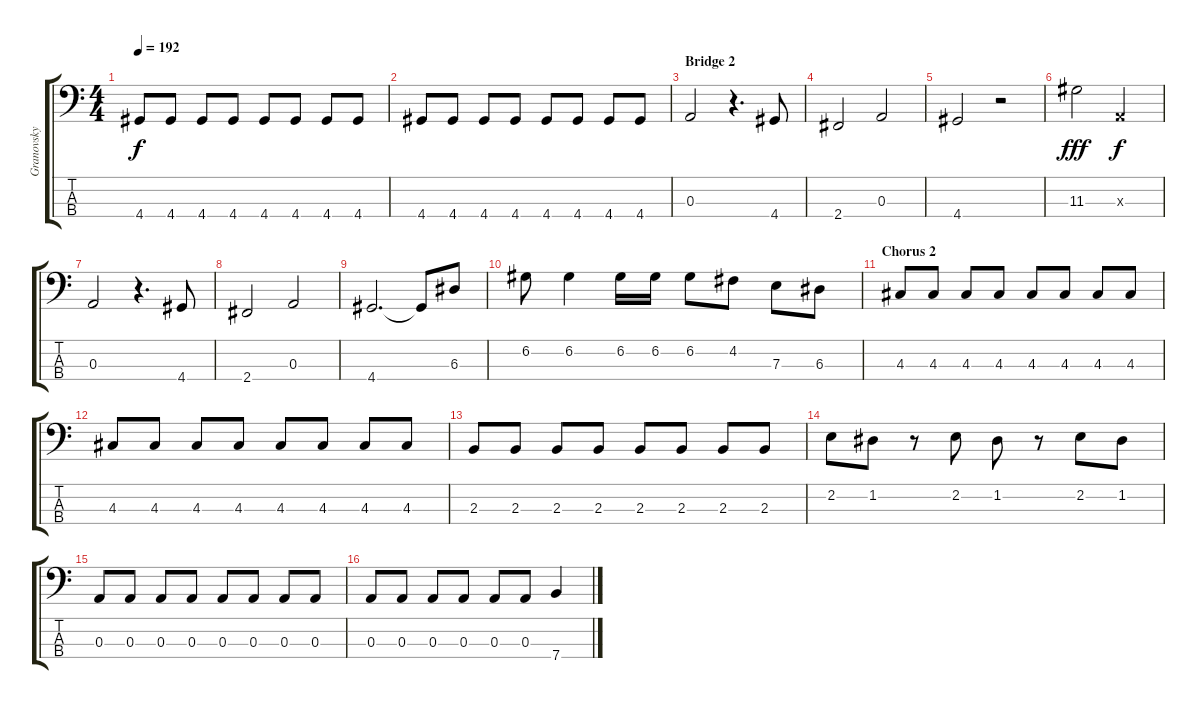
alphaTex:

\track ("Granovsky" "Granovsky") {instrument electricbassfinger}
\staff {score tabs}
\tuning (G2 D2 A1 E1) {hide}
\ts (4 4)
\tempo 192
\clef f4
\ks c
4.4.8{dy f} 4.4.8 4.4.8 4.4.8 4.4.8 4.4.8 4.4.8 4.4.8 |
4.4.8 4.4.8 4.4.8 4.4.8 4.4.8 4.4.8 4.4.8 4.4.8 |
\section ("" "Bridge 2")
0.3.2 r.4{d} 4.4.8 |
2.4.2 0.3.2 |
4.4.2 r.2 |
11.3.2{dy fff} 0.3{x}.2{dy f} |
0.3.2 r.4{d} 4.4.8 |
2.4.2 0.3.2 |
4.4.2{d} 4.4{t}.8 6.3.8 |
6.2.8 6.2.4 6.2.16 6.2.16 6.2.8 4.2.8 7.3.8 6.3.8 |
\section ("" "Chorus 2")
4.3.8 4.3.8 4.3.8 4.3.8 4.3.8 4.3.8 4.3.8 4.3.8 |
4.3.8 4.3.8 4.3.8 4.3.8 4.3.8 4.3.8 4.3.8 4.3.8 |
2.3.8 2.3.8 2.3.8 2.3.8 2.3.8 2.3.8 2.3.8 2.3.8 |
2.2.8 1.2.8 r.8 2.2.8 1.2.8 r.8 2.2.8 1.2.8 |
0.3.8 0.3.8 0.3.8 0.3.8 0.3.8 0.3.8 0.3.8 0.3.8 |
0.3.8 0.3.8 0.3.8 0.3.8 0.3.8 0.3.8 7.4.4
